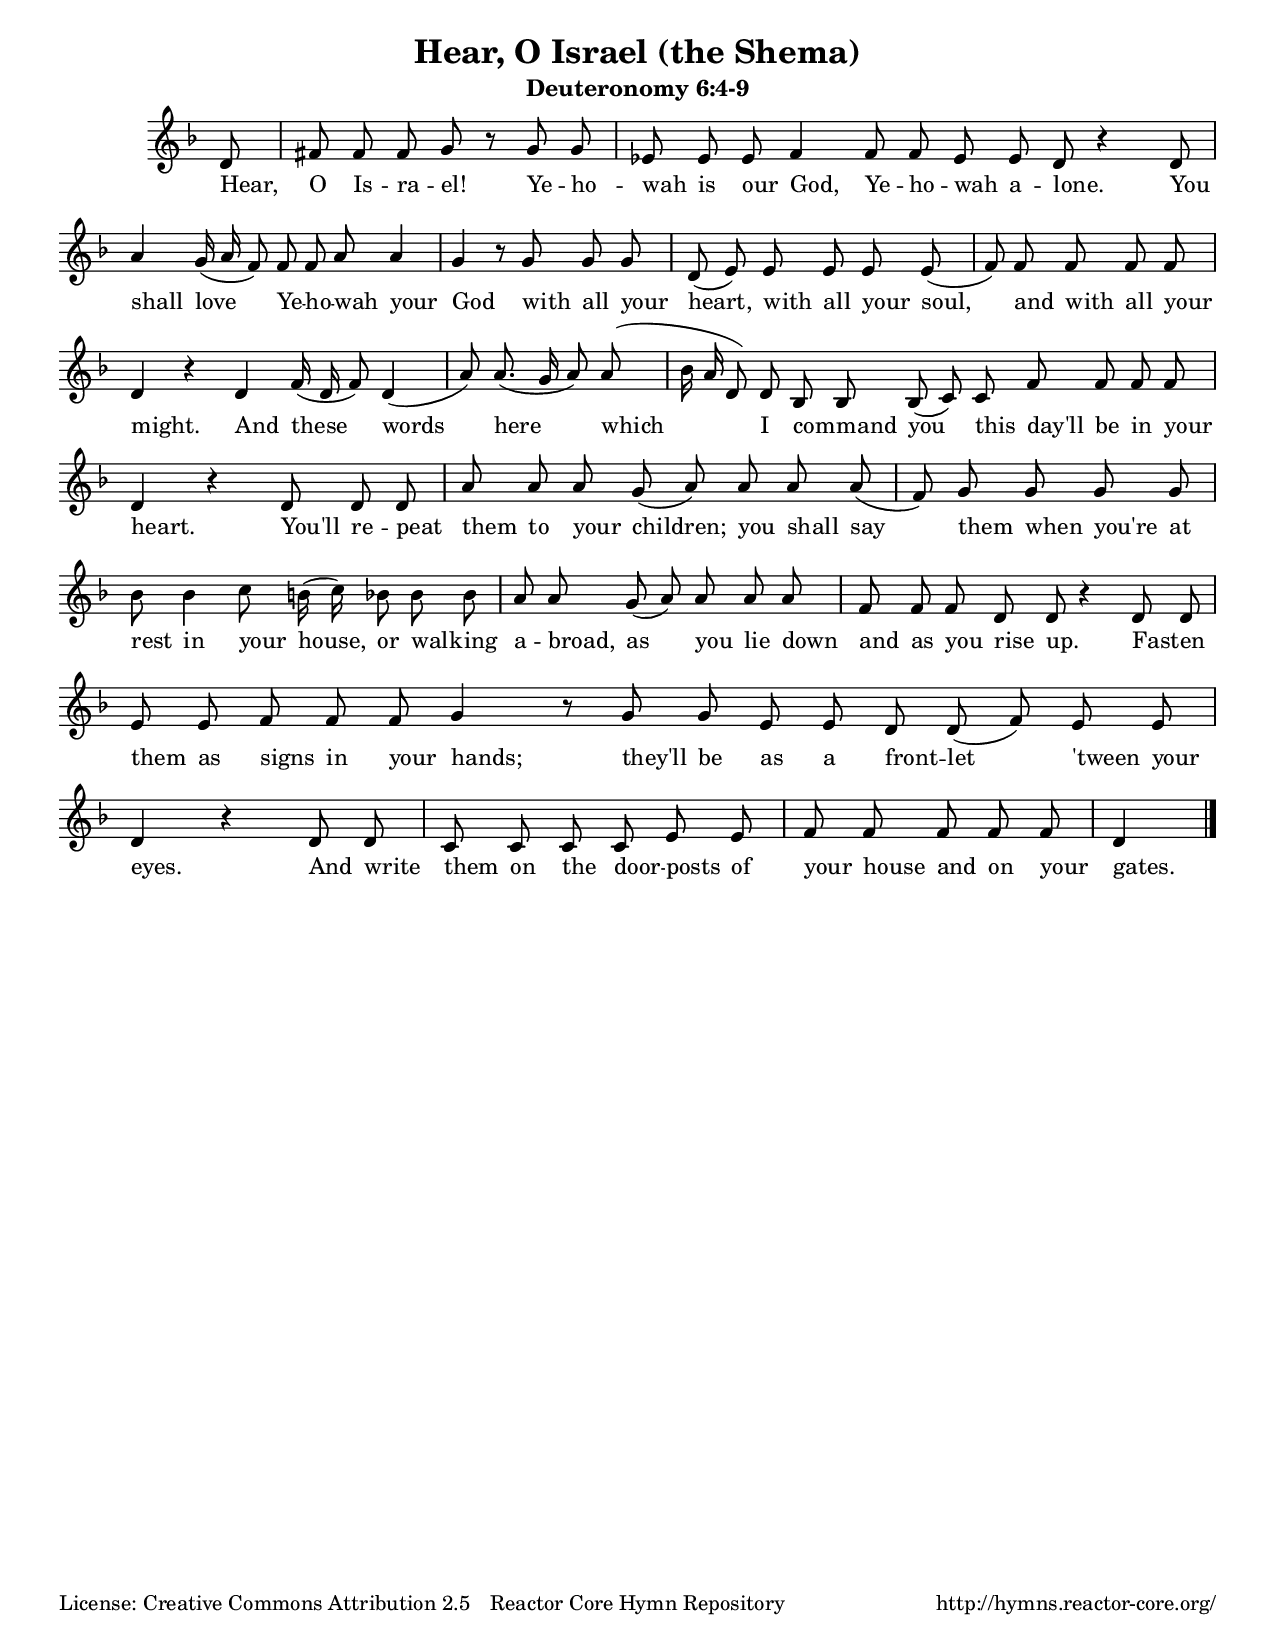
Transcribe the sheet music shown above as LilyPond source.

\version "2.11.32"

\header {
	title = "Hear, O Israel (the Shema)"
	subtitle = "Deuteronomy 6:4-9"
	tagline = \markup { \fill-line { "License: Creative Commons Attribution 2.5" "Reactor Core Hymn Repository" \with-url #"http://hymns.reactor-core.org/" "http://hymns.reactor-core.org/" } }
}

#(set-global-staff-size 18)
#(set-default-paper-size "letter" 'portrait)

increaseBarNumber = \applyContext
#(lambda (x)
  (let ((measurepos (ly:context-property x 'measurePosition)))
   ; Only increase bar number if not at start of measure.
   ; This way we ensure that you won't increase bar number twice
   ; if two parallel voices call increaseBarNumber simultanously:
   (if (< 0 (ly:moment-main-numerator measurepos)) ; ugh. ignore grace part
    (begin
     (ly:context-set-property!
      (ly:context-property-where-defined x 'internalBarNumber)
      'internalBarNumber
      (1+ (ly:context-property x 'internalBarNumber)))
     (ly:context-set-property!
      (ly:context-property-where-defined x 'currentBarNumber)
      'currentBarNumber
      (1+ (ly:context-property x 'currentBarNumber)))
     ; set main part of measurepos to zero, leave grace part as it is:
     (ly:context-set-property!
      (ly:context-property-where-defined x 'measurePosition)
      'measurePosition
      (ly:make-moment 0 1
       (ly:moment-grace-numerator measurepos)
       (ly:moment-grace-denominator measurepos)))))))

hardbar = {
  \bar "|"
  \increaseBarNumber
}

\score { \new Staff << \new Voice = "shema" { \key d \minor \clef treble \relative g' {
	\cadenzaOn
	d8 \hardbar fis fis fis g  r g g \hardbar ees ees ees fis4 fis8 fis
	ees ees d r4 d8 \hardbar a'4 g16 (a fis8) fis fis a a4 \hardbar g r8 g g g \hardbar
	d (ees) ees ees ees ees ( \hardbar fis) fis fis fis fis \hardbar d4 r d4 fis16 (d fis8)
	d4 ( \hardbar a'8) a8. (g16 a8) a ( \hardbar bes16 a d,8) d bes bes bes (c) c
	fis fis fis fis \hardbar d4 r d8 d d \hardbar a' a a g (a)
	a a a ( \hardbar fis) g g g g \hardbar bes bes4 c8 b16 (c)
	bes8 bes bes \hardbar a a g (a) a a a \hardbar fis fis fis d d r4
	d8 d \hardbar ees ees fis fis fis g4 r8 g g
	ees ees d d (fis) ees ees \hardbar d4 r d8 d \hardbar c8
	c c c ees ees \hardbar fis fis fis fis fis \hardbar d4 \bar "|."
	\cadenzaOff
} }
	\new Lyrics \lyricsto "shema" {
		% verse 4
		Hear, O Is -- ra -- el!  Ye -- ho -- wah is our God, Ye -- ho -- wah a -- lone.
		% verse 5
		You shall love Ye -- ho -- wah your God with all your heart, with all your soul,
		and with all your might.
		% verse 6
		And these words here which I com -- mand you this day'll be in your heart.
		% verse 7
		You'll re -- peat them to your children; you shall say them when you're at rest in your house,
		or walk -- ing a -- broad, as you lie down and as you rise up.
		% verse 8
		Fast -- en them as signs in your hands; they'll be as a front -- let 'tween your eyes.
		% verse 9
		And write them on the door -- posts of your house and on your gates. 
	}
>>
        \layout {
                \context { \Score \remove "Bar_number_engraver" }
                \context { \Staff \remove "Time_signature_engraver" }
                \context { \ChoirStaff \accepts "Lyrics" }
                \context {
                        \Lyrics \override LyricSpace #'minimum-distance = #1.2
                        \override LyricText #'self-alignment-X = #LEFT
                        \consists "Bar_engraver"
                        \consists "Separating_line_group_engraver"
                        \override BarLine #'transparent = ##t
                }
        }
  \midi {
  	\context { \Score tempoWholesPerMinute = #(ly:make-moment 60 4) } 
  	\context { \Staff midiInstrument = #"acoustic grand" }
  } 
}
